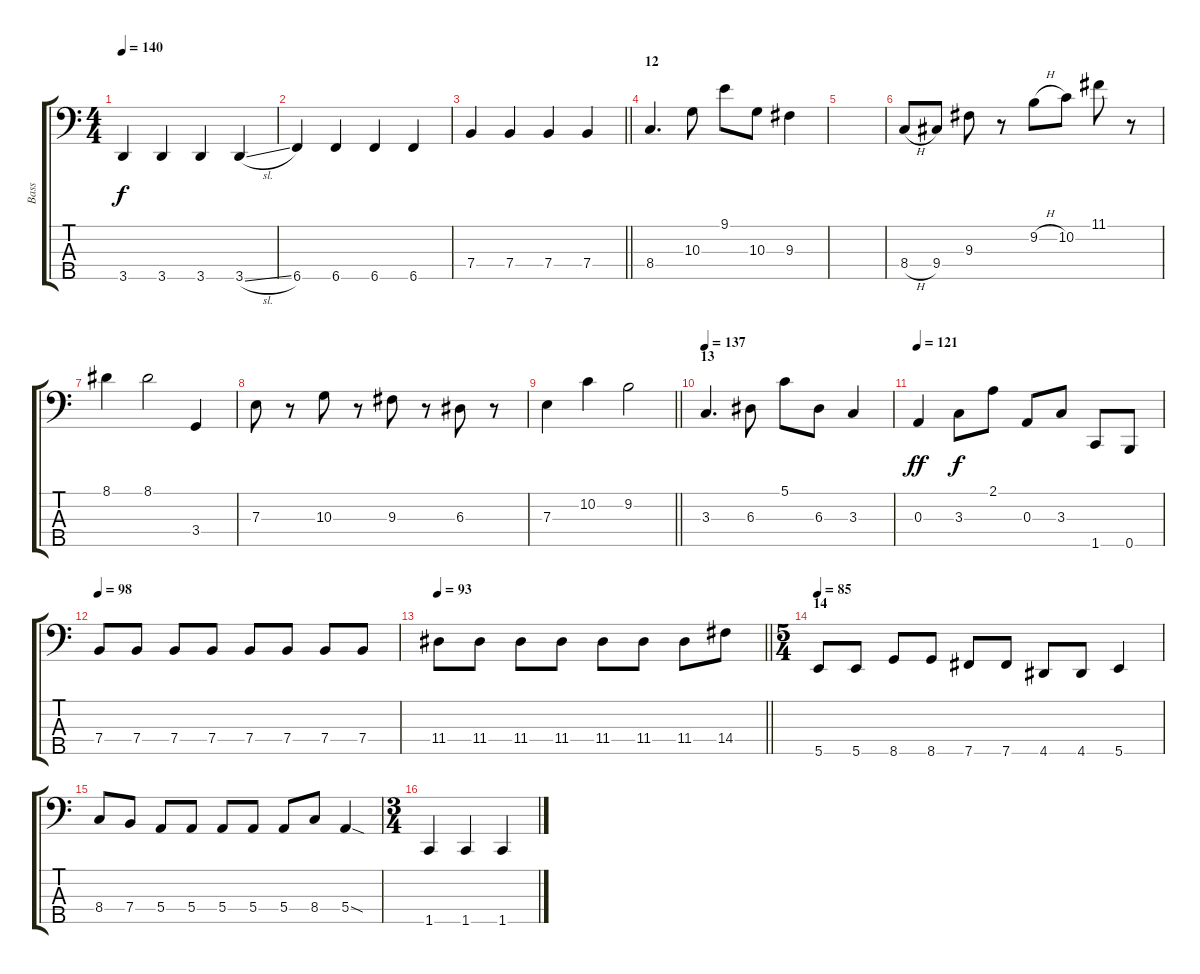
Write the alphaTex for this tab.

\track ("Bass" "Bass") {instrument electricbassfinger}
\staff {score tabs}
\tuning (G2 D2 A1 E1 B0) {hide}
\ts (4 4)
\tempo 140
\clef f4
\ks c
3.5.4{dy f} 3.5.4 3.5.4 3.5{sl}.4 |
6.5.4 6.5.4 6.5.4 6.5.4 |
\barLineRight lightlight
7.4.4 7.4.4 7.4.4 7.4.4 |
\section ("" "12")
8.4.4{d} 10.3.8 9.1.8 10.3.8 9.3.4 |
|
8.4{h}.8 9.4.8 9.3.8 r.8 9.2{h}.8 10.2.8 11.1.8 r.8 |
8.1.4 8.1.2 3.4.4 |
7.3.8 r.8 10.3.8 r.8 9.3.8 r.8 6.3.8 r.8 |
\barLineRight lightlight
7.3.4 10.2.4 9.2.2 |
\section ("" "13")
\tempo 137
3.3.4{d} 6.3.8 5.1.8 6.3.8 3.3.4 |
\tempo 121
0.3.4{dy ff} 3.3.8{dy f} 2.1.8 0.3.8 3.3.8 1.5.8 0.5.8 |
\tempo 98
7.4.8 7.4.8 7.4.8 7.4.8 7.4.8 7.4.8 7.4.8 7.4.8 |
\tempo 93
\barLineRight lightlight
11.4.8 11.4.8 11.4.8 11.4.8 11.4.8 11.4.8 11.4.8 14.4.8 |
\ts (5 4)
\section ("" "14")
\tempo 85
5.5.8 5.5.8 8.5.8 8.5.8 7.5.8 7.5.8 4.5.8 4.5.8 5.5.4 |
8.4.8 7.4.8 5.4.8 5.4.8 5.4.8 5.4.8 5.4.8 8.4.8 5.4{sod}.4 |
\ts (3 4)
1.5.4 1.5.4 1.5.4
